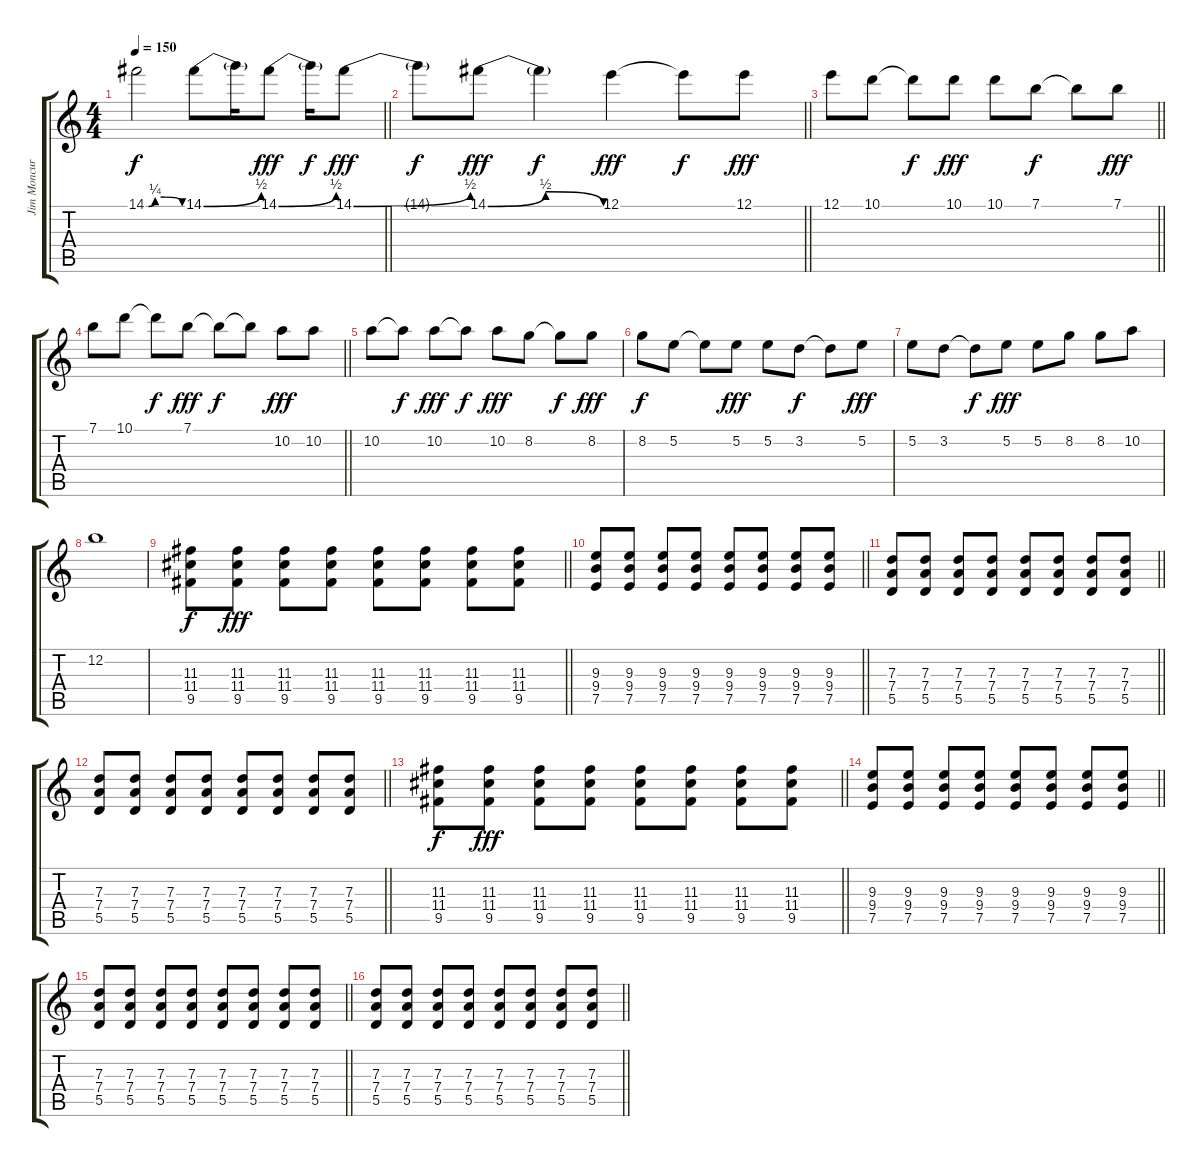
\track ("Jim Moncur - Guitar" "Jim Moncur") {instrument overdrivenguitar}
\staff {score tabs}
\tuning (E4 B3 G3 D3 A2 E2) {hide}
\ts (4 4)
\tempo 150
\clef g2
\barLineRight lightlight
\ks c
14.1{be (custom 0 0 4 0 15 1 30 1 60 0)}.2{dy f} 14.1{be (bend 0 0 60 2)}.8 14.1{t}.16 14.1{be (bend 0 0 60 2)}.8{dy fff} 14.1{t}.16{dy f} 14.1{be (bend 0 0 60 2)}.8{dy fff} |
\barLineRight lightlight
14.1{t}.8{dy f} 14.1{be (bendrelease 0 0 15 2 35 2 60 0)}.8{dy fff} 14.1{t}.4{dy f} 12.1.4{dy fff} 12.1{t}.8{dy f} 12.1.8{dy fff} |
\barLineRight lightlight
12.1.8 10.1.8 10.1{t}.8{dy f} 10.1.8{dy fff} 10.1.8 7.1.8{dy f} 7.1{t}.8 7.1.8{dy fff} |
\barLineRight lightlight
7.1.8 10.1.8 10.1{t}.8{dy f} 7.1.8{dy fff} 7.1{t}.8{dy f} 7.1{t}.8 10.2.8{dy fff} 10.2.8 |
10.2.8 10.2{t}.8{dy f} 10.2.8{dy fff} 10.2{t}.8{dy f} 10.2.8{dy fff} 8.2.8 8.2{t}.8{dy f} 8.2.8{dy fff} |
8.2.8{dy f} 5.2.8 5.2{t}.8 5.2.8{dy fff} 5.2.8 3.2.8{dy f} 3.2{t}.8 5.2.8{dy fff} |
5.2.8 3.2.8 3.2{t}.8{dy f} 5.2.8{dy fff} 5.2.8 8.2.8 8.2.8 10.2.8 |
12.2.1 |
\barLineRight lightlight
(11.3 11.4 9.5).8{dy f} (11.3 11.4 9.5).8{dy fff} (11.3 11.4 9.5).8 (11.3 11.4 9.5).8 (11.3 11.4 9.5).8 (11.3 11.4 9.5).8 (11.3 11.4 9.5).8 (11.3 11.4 9.5).8 |
\barLineRight lightlight
(9.3 9.4 7.5).8 (9.3 9.4 7.5).8 (9.3 9.4 7.5).8 (9.3 9.4 7.5).8 (9.3 9.4 7.5).8 (9.3 9.4 7.5).8 (9.3 9.4 7.5).8 (9.3 9.4 7.5).8 |
\barLineRight lightlight
(7.3 7.4 5.5).8 (7.3 7.4 5.5).8 (7.3 7.4 5.5).8 (7.3 7.4 5.5).8 (7.3 7.4 5.5).8 (7.3 7.4 5.5).8 (7.3 7.4 5.5).8 (7.3 7.4 5.5).8 |
\barLineRight lightlight
(7.3 7.4 5.5).8 (7.3 7.4 5.5).8 (7.3 7.4 5.5).8 (7.3 7.4 5.5).8 (7.3 7.4 5.5).8 (7.3 7.4 5.5).8 (7.3 7.4 5.5).8 (7.3 7.4 5.5).8 |
\barLineRight lightlight
(11.3 11.4 9.5).8{dy f} (11.3 11.4 9.5).8{dy fff} (11.3 11.4 9.5).8 (11.3 11.4 9.5).8 (11.3 11.4 9.5).8 (11.3 11.4 9.5).8 (11.3 11.4 9.5).8 (11.3 11.4 9.5).8 |
\barLineRight lightlight
(9.3 9.4 7.5).8 (9.3 9.4 7.5).8 (9.3 9.4 7.5).8 (9.3 9.4 7.5).8 (9.3 9.4 7.5).8 (9.3 9.4 7.5).8 (9.3 9.4 7.5).8 (9.3 9.4 7.5).8 |
\barLineRight lightlight
(7.3 7.4 5.5).8 (7.3 7.4 5.5).8 (7.3 7.4 5.5).8 (7.3 7.4 5.5).8 (7.3 7.4 5.5).8 (7.3 7.4 5.5).8 (7.3 7.4 5.5).8 (7.3 7.4 5.5).8 |
\barLineRight lightlight
(7.3 7.4 5.5).8 (7.3 7.4 5.5).8 (7.3 7.4 5.5).8 (7.3 7.4 5.5).8 (7.3 7.4 5.5).8 (7.3 7.4 5.5).8 (7.3 7.4 5.5).8 (7.3 7.4 5.5).8
